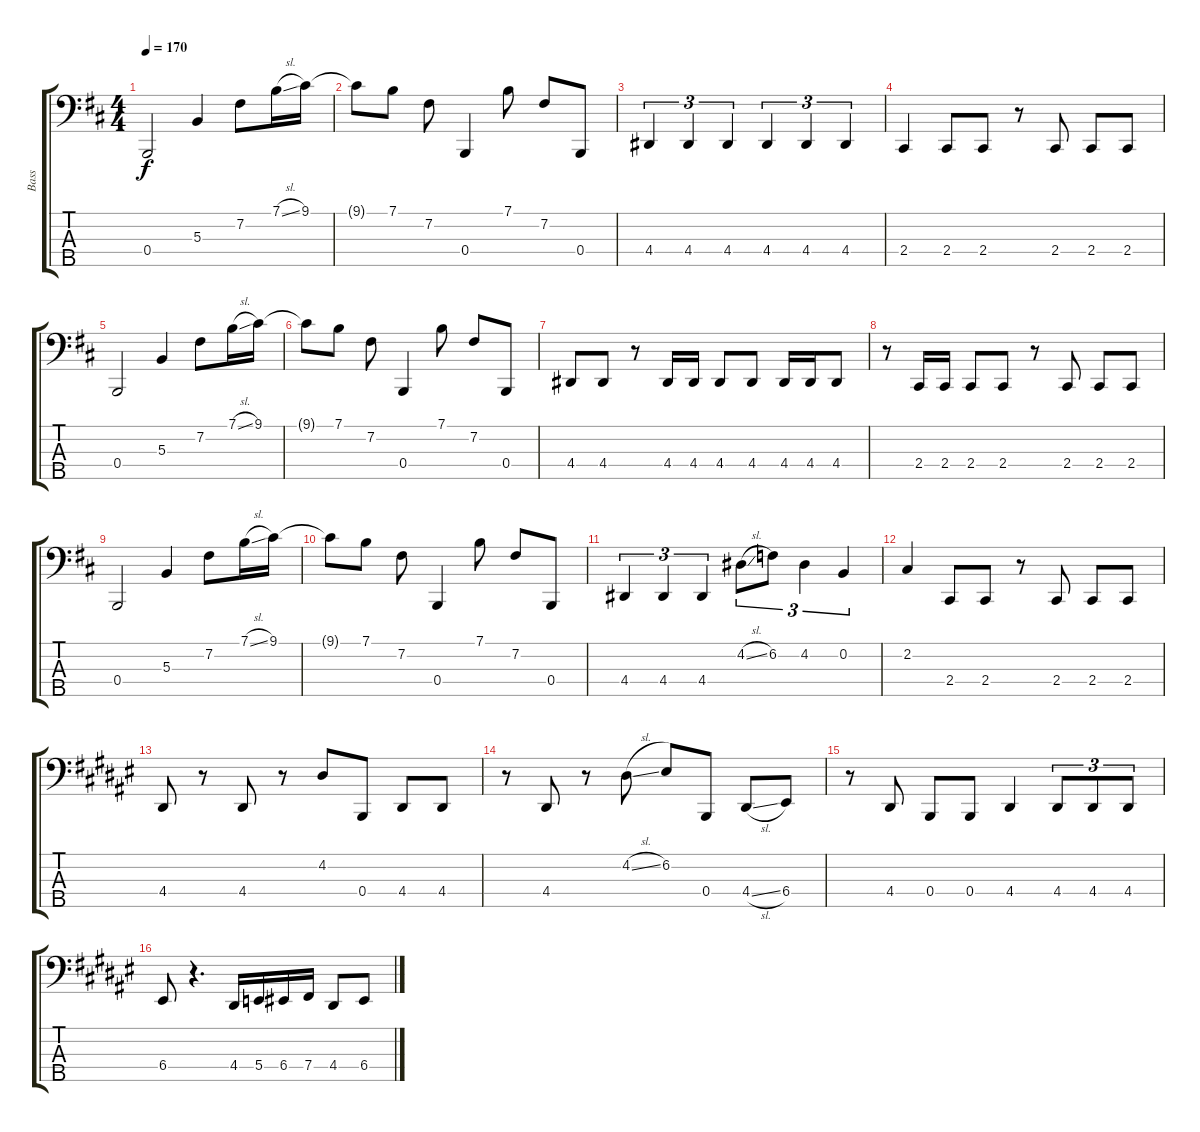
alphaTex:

\track ("Bass" "Bass") {instrument electricbassfinger}
\staff {score tabs}
\tuning (E2 B1 Gb1 B0 Ab0) {hide}
\ts (4 4)
\tempo 170
\clef f4
\ks bminor
0.4.2{dy f} 5.3.4 7.2.8 7.1{sl}.16 9.1.16 |
9.1{t}.8 7.1.8 7.2.8 0.4.4 7.1.8 7.2.8 0.4.8 |
4.4.4{tu (3 2)} 4.4.4{tu (3 2)} 4.4.4{tu (3 2)} 4.4.4{tu (3 2)} 4.4.4{tu (3 2)} 4.4.4{tu (3 2)} |
2.4.4 2.4.8 2.4.8 r.8 2.4.8 2.4.8 2.4.8 |
0.4.2 5.3.4 7.2.8 7.1{sl}.16 9.1.16 |
9.1{t}.8 7.1.8 7.2.8 0.4.4 7.1.8 7.2.8 0.4.8 |
4.4.8 4.4.8 r.8 4.4.16 4.4.16 4.4.8 4.4.8 4.4.16 4.4.16 4.4.8 |
r.8 2.4.16 2.4.16 2.4.8 2.4.8 r.8 2.4.8 2.4.8 2.4.8 |
0.4.2 5.3.4 7.2.8 7.1{sl}.16 9.1.16 |
9.1{t}.8 7.1.8 7.2.8 0.4.4 7.1.8 7.2.8 0.4.8 |
4.4.4{tu (3 2)} 4.4.4{tu (3 2)} 4.4.4{tu (3 2)} 4.2{sl}.8{tu (3 2)} 6.2.8{tu (3 2)} 4.2.4{tu (3 2)} 0.2.4{tu (3 2)} |
2.2.4 2.4.8 2.4.8 r.8 2.4.8 2.4.8 2.4.8 |
\ks d#minor
4.4.8 r.8 4.4.8 r.8 4.2.8 0.4.8 4.4.8 4.4.8 |
r.8 4.4.8 r.8 4.2{sl}.8 6.2.8 0.4.8 4.4{sl}.8 6.4.8 |
r.8 4.4.8 0.4.8 0.4.8 4.4.4 4.4.8{tu (3 2)} 4.4.8{tu (3 2)} 4.4.8{tu (3 2)} |
6.4.8 r.4{d} 4.4.16 5.4.16 6.4.16 7.4.16 4.4.8 6.4.8
